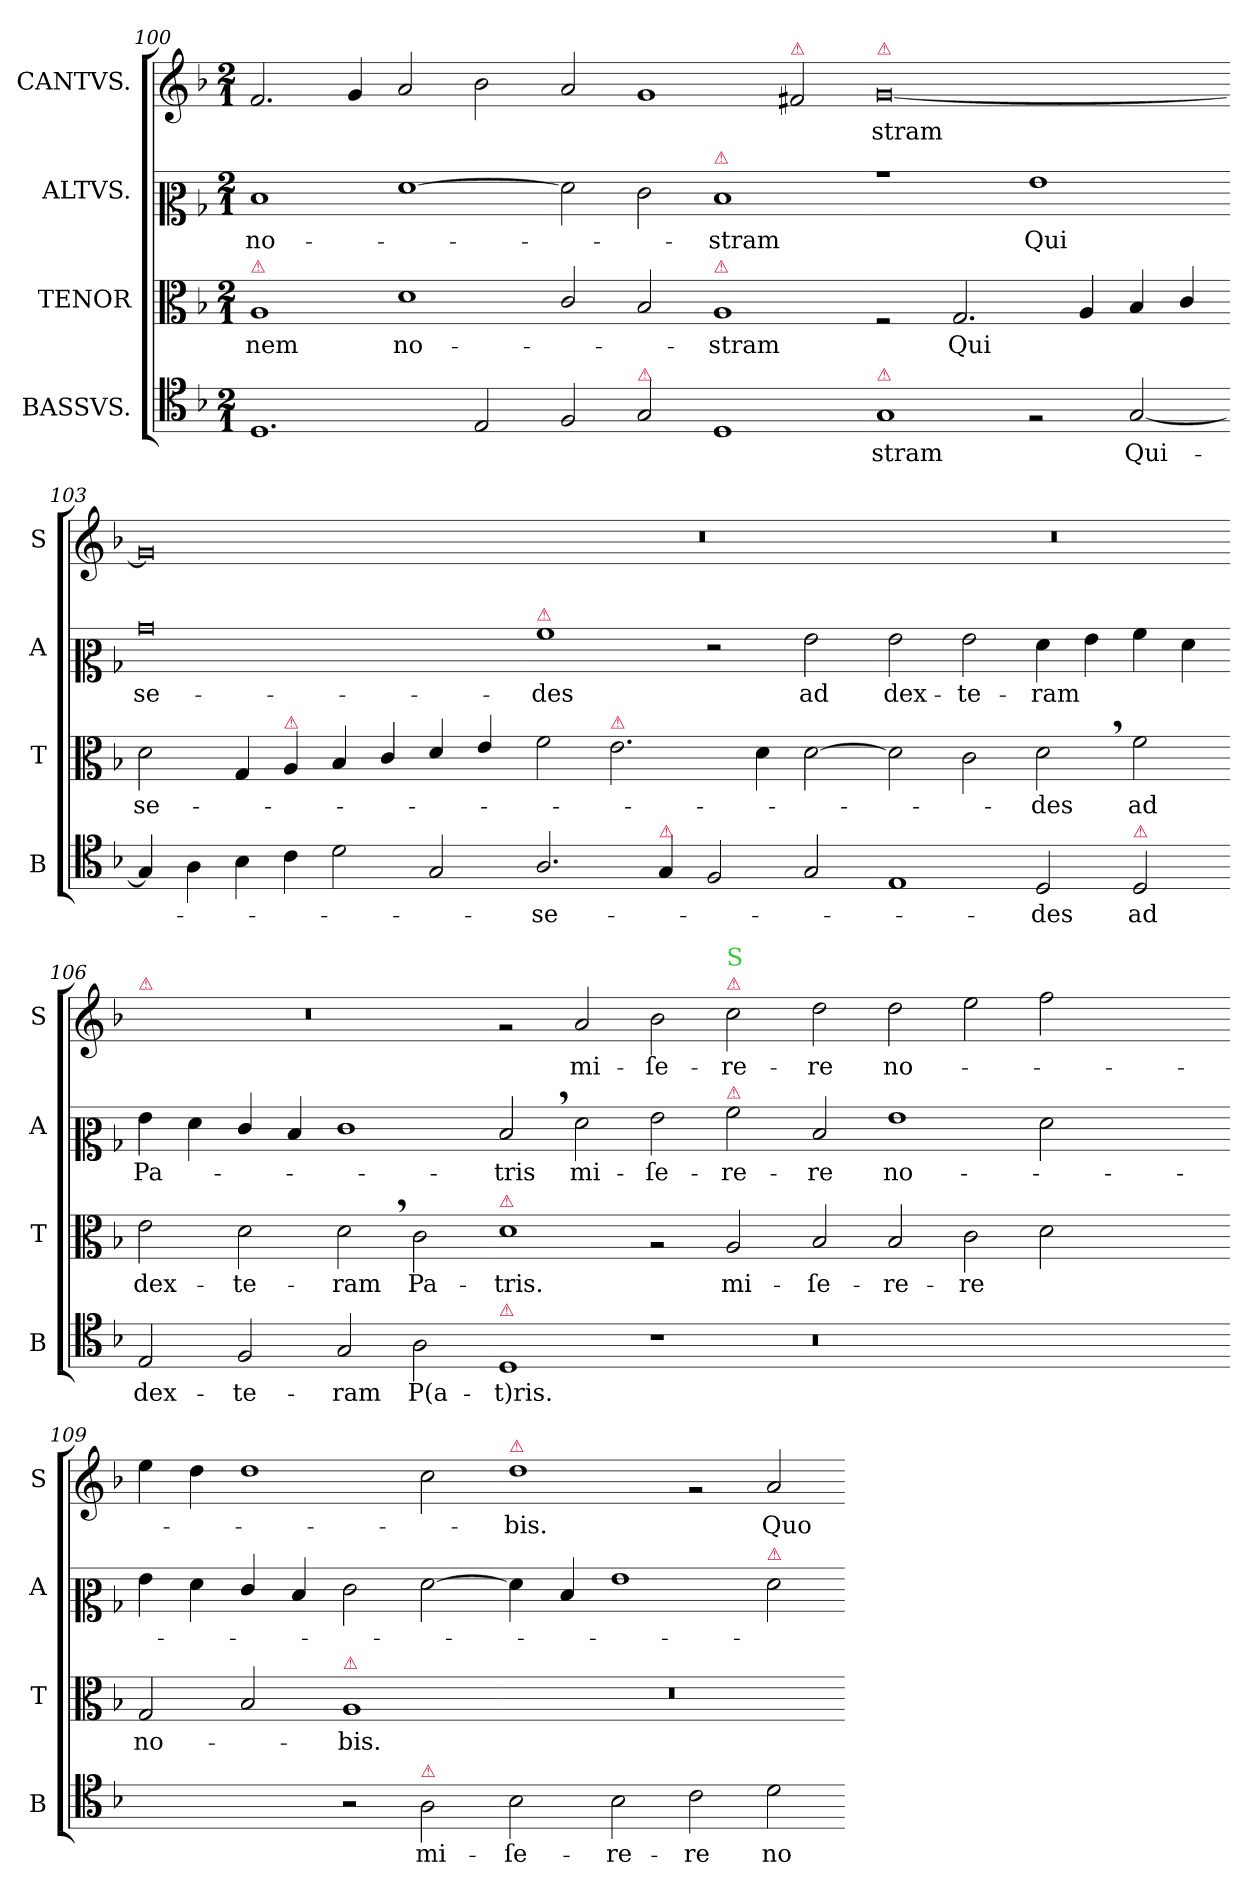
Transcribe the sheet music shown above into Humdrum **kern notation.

**kern	**text	**kern	**text	**kern	**text	**kern	**text
*part4	*part4	*part3	*part3	*part2	*part2	*part1	*part1
*staff4	*staff4	*staff3	*staff3	*staff2	*staff2	*staff1	*staff1
*I"BASSVS.	*	*I"TENOR	*	*I"ALTVS.	*	*I"CANTVS.	*
*I'B	*	*I'T	*	*I'A	*	*I'S	*
*clefC4	*	*clefC3	*	*clefC2	*	*clefG2	*
*k[b-]	*	*k[b-]	*	*k[b-]	*	*k[b-]	*
*M2/1	*	*M2/1	*	*M2/1	*	*M2/1	*
=100	=100	=100	=100	=100	=100	=100	=100
!	!	!LO:TX:a:color=crimson:t=⚠	!	!	!	!	!
1.D	.	1A	-nem	1d	no-	2.f/	.
.	.	.	.	.	.	4g/	.
.	.	1d	no-	[1f	.	2a/	.
2E/	.	.	.	.	.	2b-\	.
=101-	=101-	=101-	=101-	=101-	=101-	=101-	=101-
2F/	.	2c/	.	2f]	.	2a/	.
!LO:TX:a:color=crimson:t=⚠	!	!	!	!	!	!	!
2G/	.	2B-/	.	2e\	.	1g	.
!	!	!	!	!LO:TX:a:color=crimson:t=⚠	!	!	!
!	!	!LO:TX:a:color=crimson:t=⚠	!	!	!	!	!
1D	.	1A	-stram	1d	-stram	.	.
!	!	!	!	!	!	!LO:TX:a:color=crimson:t=⚠	!
.	.	.	.	.	.	2f#X/	.
=102-	=102-	=102-	=102-	=102-	=102-	=102-	=102-
!	!	!	!	!	!	!LO:TX:a:color=crimson:t=⚠	!
!LO:TX:a:color=crimson:t=⚠	!	!	!	!	!	!	!
1G	-stram	2rF	.	1rb	.	[0g	-stram
.	.	2.G/	Qui	.	.	.	.
2rF	.	.	.	1g	Qui	.	.
.	.	4A/	.	.	.	.	.
[2G/	Qui-	4B-/	.	.	.	.	.
.	.	4c/	.	.	.	.	.
=103-	=103-	=103-	=103-	=103-	=103-	=103-	=103-
4G/]	.	2d\	se-	0b-	se-	0g]	.
4A\	.	.	.	.	.	.	.
4B-\	.	4G/	.	.	.	.	.
!	!	!LO:TX:a:color=crimson:t=⚠	!	!	!	!	!
4c\	.	4A/	.	.	.	.	.
2d\	.	4B-/	.	.	.	.	.
.	.	4c/	.	.	.	.	.
2G/	.	4d/	.	.	.	.	.
.	.	4e/	.	.	.	.	.
=104-	=104-	=104-	=104-	=104-	=104-	=104-	=104-
!	!	!	!	!LO:TX:a:color=crimson:t=⚠	!	!	!
2.A/	-se-	2f\	.	1a	-des	0r	.
!	!	!LO:TX:a:color=crimson:t=⚠	!	!	!	!	!
.	.	2.e\	.	.	.	.	.
!LO:TX:a:color=crimson:t=⚠	!	!	!	!	!	!	!
4G/	.	.	.	.	.	.	.
2F/	.	.	.	2r	.	.	.
.	.	4d\	.	.	.	.	.
2G/	.	[2d\	.	2g\	ad	.	.
=105-	=105-	=105-	=105-	=105-	=105-	=105-	=105-
1E	.	2d\]	.	2g\	dex-	0r	.
.	.	2c\	.	2g\	-te-	.	.
2D/	-des	2d,<\	-des	4f\	-ram	.	.
.	.	.	.	4g\	.	.	.
!LO:TX:a:color=crimson:t=⚠	!	!	!	!	!	!	!
2D/	ad	2f\	ad	4a\	.	.	.
.	.	.	.	4f\	.	.	.
=106-	=106-	=106-	=106-	=106-	=106-	=106-	=106-
!	!	!	!	!	!	!LO:TX:a:color=crimson:t=⚠	!
2E/	dex-	2e\	dex-	4g\	Pa-	0r	.
.	.	.	.	4f\	.	.	.
2F/	-te-	2d\	-te-	4e/	.	.	.
.	.	.	.	4d/	.	.	.
2G/	-ram	2d,<\	-ram	1e	.	.	.
2A\	P(a-	2c\	Pa-	.	.	.	.
=107-	=107-	=107-	=107-	=107-	=107-	=107-	=107-
!	!	!LO:TX:a:color=crimson:t=⚠	!	!	!	!	!
!LO:TX:a:color=crimson:t=⚠	!	!	!	!	!	!	!
1D	-t)ris.	1d	-tris.	2d,</	-tris	2rg	.
.	.	.	.	2f\	mi-	2a/	mi-
1r	.	2rA	.	2g\	-ſe-	2b-\	-ſe-
!	!	!	!	!	!	!LO:TX:a:color=crimson:t=⚠	!
!	!	!	!	!	!	!LO:TX:a:color=limegreen:t=S	!
!	!	!	!	!LO:TX:a:color=crimson:t=⚠	!	!	!
.	.	2A/	mi-	2a\	-re-	2cc\	-re-
=108-	=108-	=108-	=108-	=108-	=108-	=108-	=108-
0.r	.	2B-/	-ſe-	2d/	-re	2dd\	-re
.	.	2B-/	-re-	1g	no-	2dd\	no-
.	.	2c\	-re	.	.	2ee\	.
.	.	2d\	.	2f\	.	2ff\	.
.	.	1ryy	.	1ryy	.	1ryy	.
=109-	=109-	=109-	=109-	=109-	=109-	=109-	=109-
1ryy	.	2G/	no-	4g\	.	4ee\	.
.	.	.	.	4f\	.	4dd\	.
.	.	2B-/	.	4e/	.	1dd	.
.	.	.	.	4d/	.	.	.
!	!	!LO:TX:a:color=crimson:t=⚠	!	!	!	!	!
2r	.	1A	-bis.	2e\	.	.	.
!LO:TX:a:color=crimson:t=⚠	!	!	!	!	!	!	!
2A\	mi-	.	.	[2f\	.	2cc\	.
=110-	=110-	=110-	=110-	=110-	=110-	=110-	=110-
!	!	!	!	!	!	!LO:TX:a:color=crimson:t=⚠	!
2B-\	-ſe-	0r	.	4f\]	.	1dd	-bis.
.	.	.	.	4d/	.	.	.
2B-\	-re-	.	.	1g	.	.	.
2c\	-re	.	.	.	.	2rg	.
!	!	!	!	!LO:TX:a:color=crimson:t=⚠	!	!	!
2d\	no-	.	.	2f\	.	2a/	Quo-
=-	=-	=-	=-	=-	=-	=-	=-
*-	*-	*-	*-	*-	*-	*-	*-
